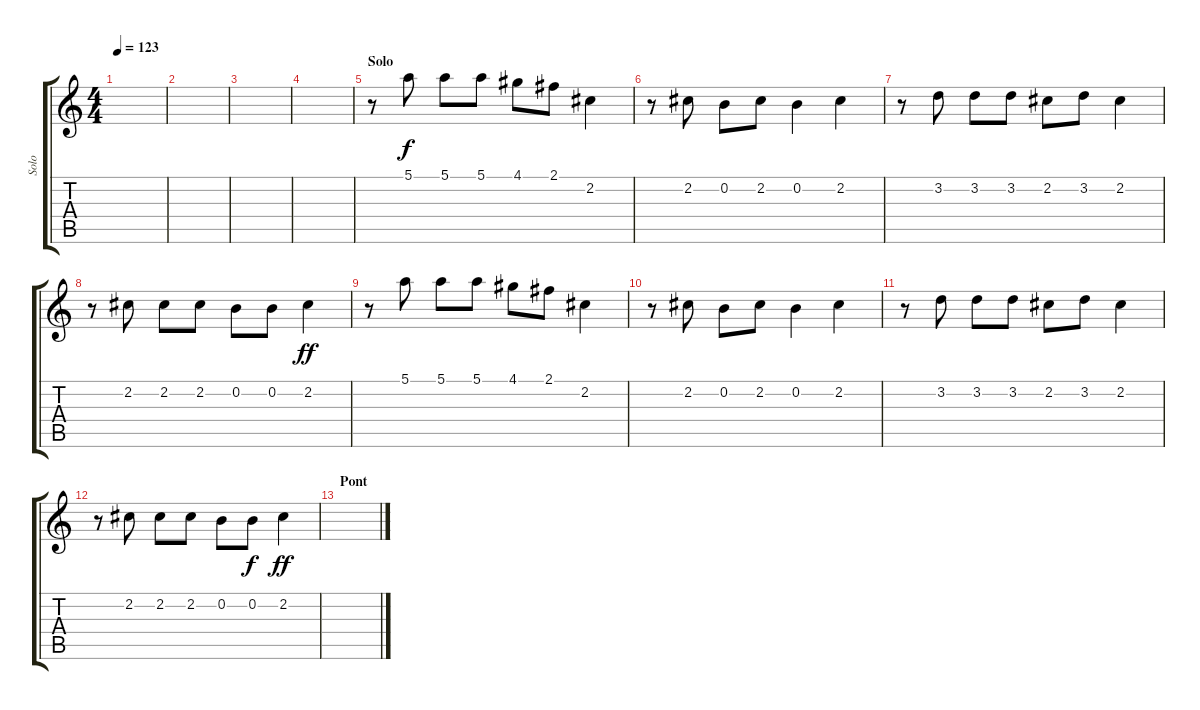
\track ("Solo" "Solo") {instrument electricguitarjazz}
\staff {score tabs}
\tuning (E4 B3 G3 D3 A2 E2) {hide}
\ts (4 4)
\tempo 123
\clef g2
\ks c
|
|
|
|
\section ("" "Solo")
r.8 5.1.8 5.1.8 5.1.8 4.1.8 2.1.8 2.2.4 |
r.8 2.2.8 0.2.8 2.2.8 0.2.4 2.2.4 |
r.8 3.2.8 3.2.8 3.2.8 2.2.8 3.2.8 2.2.4 |
r.8 2.2.8 2.2.8 2.2.8 0.2.8 0.2.8{dy f} 2.2.4{dy ff} |
r.8 5.1.8 5.1.8 5.1.8 4.1.8 2.1.8 2.2.4 |
r.8 2.2.8 0.2.8 2.2.8 0.2.4 2.2.4 |
r.8 3.2.8 3.2.8 3.2.8 2.2.8 3.2.8 2.2.4 |
r.8 2.2.8 2.2.8 2.2.8 0.2.8 0.2.8{dy f} 2.2.4{dy ff} |
\section ("" "Pont")
